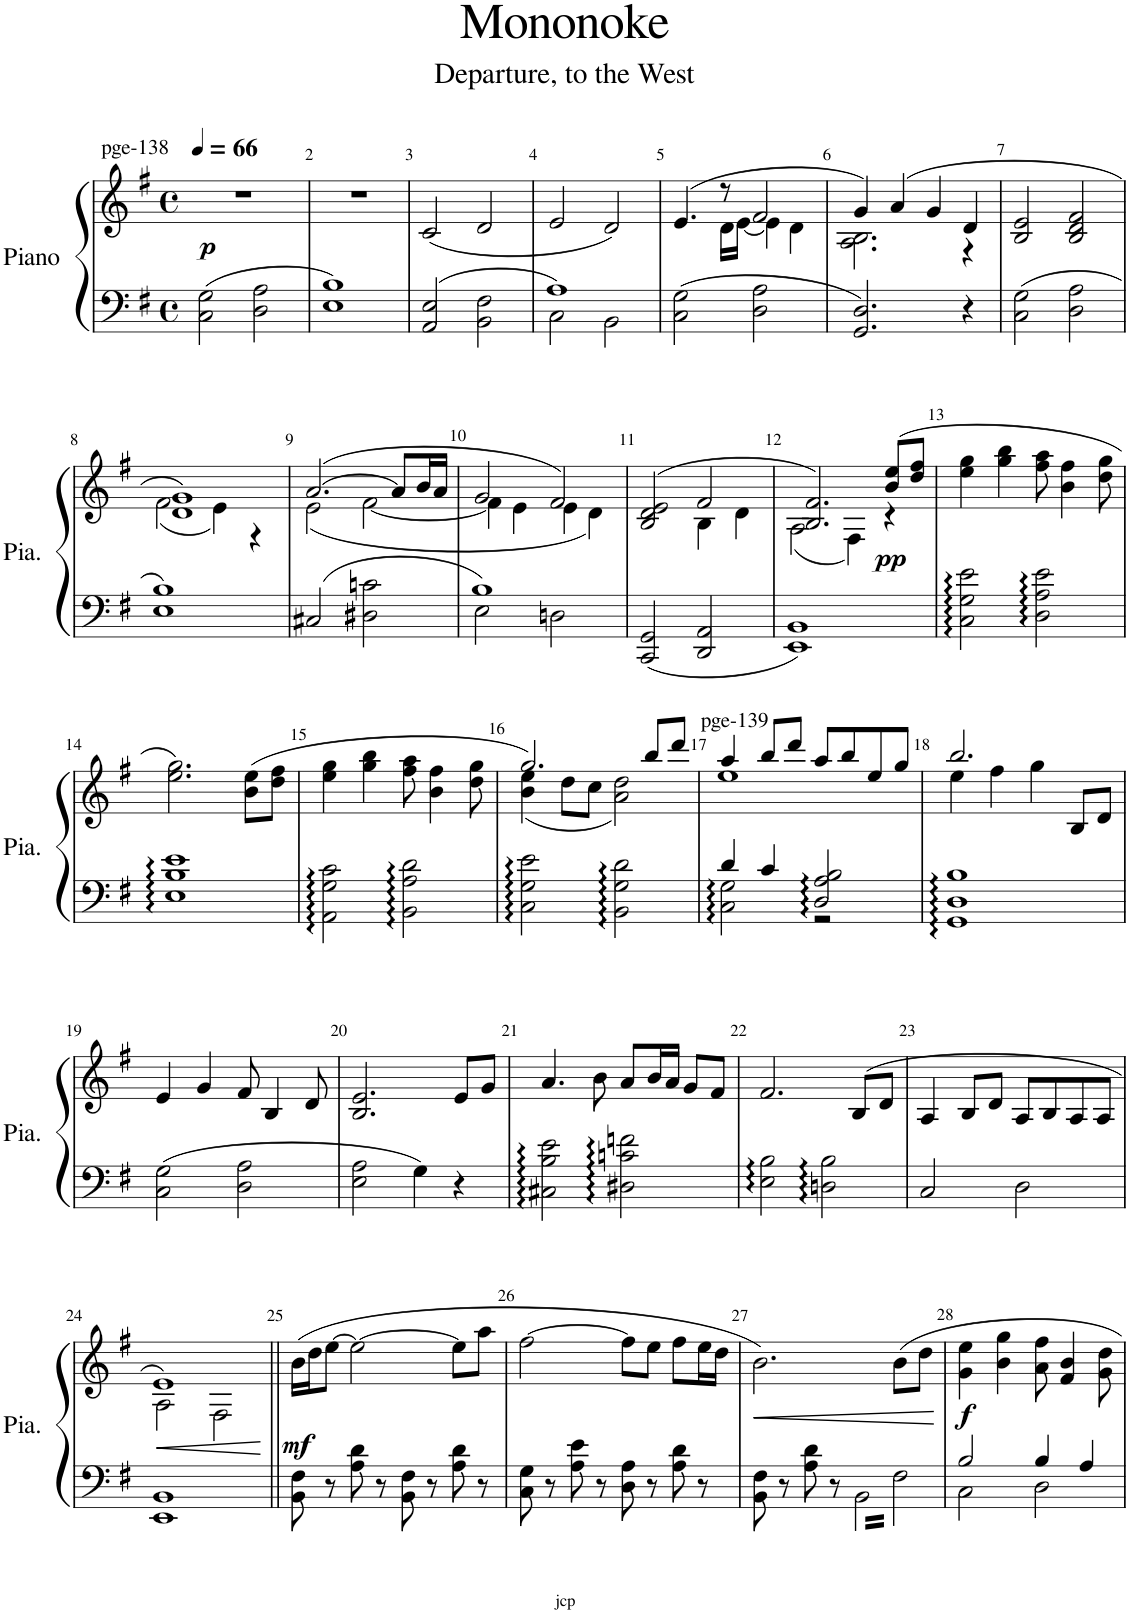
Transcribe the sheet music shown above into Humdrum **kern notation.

**kern	**kern	**dynam
*part1	*part1	*part1
*staff2	*staff1	*staff1/2
*I"Piano	*	*
*I'Pia.	*	*
*clefF4	*clefG2	*
*k[f#]	*k[f#]	*
*M4/4	*M4/4	*
*met(c)	*met(c)	*
*MM66	*MM66	*
=1	=1	=1
!	!LO:TX:a:t=pge-138	!
!	!	!LO:DY:b
2C\ 2G\	1r	p
2D\ 2A\	.	.
=2	=2	=2
1E 1B	1r	.
=3	=3	=3
2AA/ 2E/	(2c/	.
2BB\ 2F#\	2d/	.
=4	=4	=4
*^	*	*
1A	2C\	2e/	.
.	2BB\	2d/)	.
*v	*v	*	*
=5	=5	=5
*	*^	*
2C\ 2G\	(4.e/	4.ryy	.
.	8r	16d\LL	.
.	.	[16e\JJ	.
2D\ 2A\	2f#/	4e\]	.
.	.	4d\	.
=6	=6	=6	=6
2.GG/ 2.D/	4g/)	2.A\ 2.B\	.
.	(4a/	.	.
.	4g/	.	.
4r	4d/	4r	.
*	*v	*v	*
=7	=7	=7
2C\ 2G\	2B/ 2e/	.
2D\ 2A\	2B/ 2d/ 2f#/	.
!!LO:LB:g=z
=8	=8	=8
*	*^	*
1E 1B	1d 1g)	(2f#\	.
.	.	4e\)	.
.	.	4r	.
=9	=9	=9	=9
2C#X/	([2.a/	(2e\	.
2D#X\ 2cn\	.	[2f#\	.
.	8a/L]	.	.
.	16b/L	.	.
.	16a/JJ	.	.
=10	=10	=10	=10
*^	*	*	*
1B	2E\	2g/	4f#\]	.
.	.	.	4e\	.
.	2Dn\	2f#/)	4e\	.
.	.	.	4d\)	.
*v	*v	*	*	*
=11	=11	=11	=11
2CC/ 2GG/	(>2B/ 2d/ 2e/	2ryy	.
2DD/ 2AA/	2f#/	4B\	.
.	.	4d\	.
=12	=12	=12	=12
1EE 1BB	2.B/ 2.f#/)	(2A\	.
.	.	4F#\)	.
!	!	!	!LO:DY:b
.	(8b/ 8ee/L	4r	pp
.	8dd/ 8ff#/J	.	.
*	*v	*v	*
=13	=13	=13
2C\:: 2G\:: 2e\::	4ee\ 4gg\	.
.	4gg\ 4bb\	.
2D\:: 2A\:: 2e\::	8ff#\ 8aa\	.
.	4b\ 4ff#\	.
.	8dd\ 8gg\	.
!!LO:LB:g=z
=14	=14	=14
1E:: 1B:: 1e::	2.ee\ 2.gg\)	.
.	(8b\ 8ee\L	.
.	8dd\ 8ff#\J	.
=15	=15	=15
2AA\:: 2G\:: 2c\::	4ee\ 4gg\	.
.	4gg\ 4bb\	.
2BB\:: 2A\:: 2d\::	8ff#\ 8aa\	.
.	4b\ 4ff#\	.
.	8dd\ 8gg\	.
=16	=16	=16
*	*^	*
2C\:: 2G\:: 2e\::	2.gg/)	(4b\ 4ee\	.
.	.	8dd\L	.
.	.	8cc\J	.
2BB\:: 2G\:: 2d\::	.	2a\ 2dd\)	.
.	8bb/L	.	.
.	8ddd/J	.	.
=17	=17	=17	=17
*^	*	*	*
!	!	!LO:TX:a:t=pge-139	!	!
4d/	2C\:: 2G\::	4aa/	1ee	.
4c/	.	8bb/L	.	.
.	.	8ddd/J	.	.
2D/:: 2A/:: 2B/::	2r	8aa/L	.	.
.	.	8bb/	.	.
.	.	8ee/	.	.
.	.	8gg/J	.	.
*v	*v	*	*	*
=18	=18	=18	=18
1GG:: 1D:: 1B::	2.bb/	4ee\	.
.	.	4ff#\	.
.	.	4gg\	.
.	8B/L	4ryy	.
.	8d/J	.	.
*	*v	*v	*
!!LO:LB:g=z
=19	=19	=19
2C\ 2G\	4e/	.
.	4g/	.
2D\ 2A\	8f#/	.
.	4B/	.
.	8d/	.
=20	=20	=20
2E\ 2A\	2.B/ 2.e/	.
4G\	.	.
4r	8e/L	.
.	8g/J	.
=21	=21	=21
2C#X\:: 2B\:: 2e\::	4.a/	.
.	8b\	.
2D#X\:: 2cn\:: 2fn\::	8a/L	.
.	16b/L	.
.	16a/JJ	.
.	8g/L	.
.	8f#/J	.
=22	=22	=22
2E\:: 2B\::	2.f#/	.
2Dn\:: 2B\::	.	.
.	(8B/L	.
.	8d/J	.
=23	=23	=23
2C/	4A/	.
.	8B/L	.
.	8d/J	.
2D\	8A/L	.
.	8B/	.
.	8A/	.
.	8A/J	.
!!LO:LB:g=z
=24	=24	=24
!	!	!LO:HP:b
*	*^	*
1EE 1BB	1e)	2A\	<
.	.	2F#\	.
*	*v	*v	*
.	.	[
=25||	=25||	=25||
!	!	!LO:DY:b
8BB\ 8F#\	(16b\LL	mf
.	16dd\J	.
8r	[8ee\J	.
8A\ 8d\	2ee\_	.
8r	.	.
8BB\ 8F#\	.	.
8r	.	.
8A\ 8d\	8ee\L]	.
8r	8aa\J	.
=26	=26	=26
8C\ 8G\	[2ff#\	.
8r	.	.
8A\ 8e\	.	.
8r	.	.
8D\ 8A\	8ff#\L]	.
8r	8ee\J	.
8A\ 8d\	8ff#\L	.
8r	16ee\L	.
.	16dd\JJ	.
=27	=27	=27
!	!	!LO:HP:b
8BB\ 8F#\	2.b\)	<
8r	.	.
8A\ 8d\	.	.
8r	.	.
6.BB\	.	.
6.F#\	8b\L	.
.	8dd\J	.
.	.	[
=28	=28	=28
*^	*	*
!	!	!	!LO:DY:b
2B/	2C\	4g\ 4ee\	f
.	.	4b\ 4gg\	.
4B/	2D\	8a\ 8ff#\	.
.	.	4f#/ 4b/	.
4A/	.	.	.
.	.	8g\ 8dd\	.
*v	*v	*	*
=	=	=
*-	*-	*-
